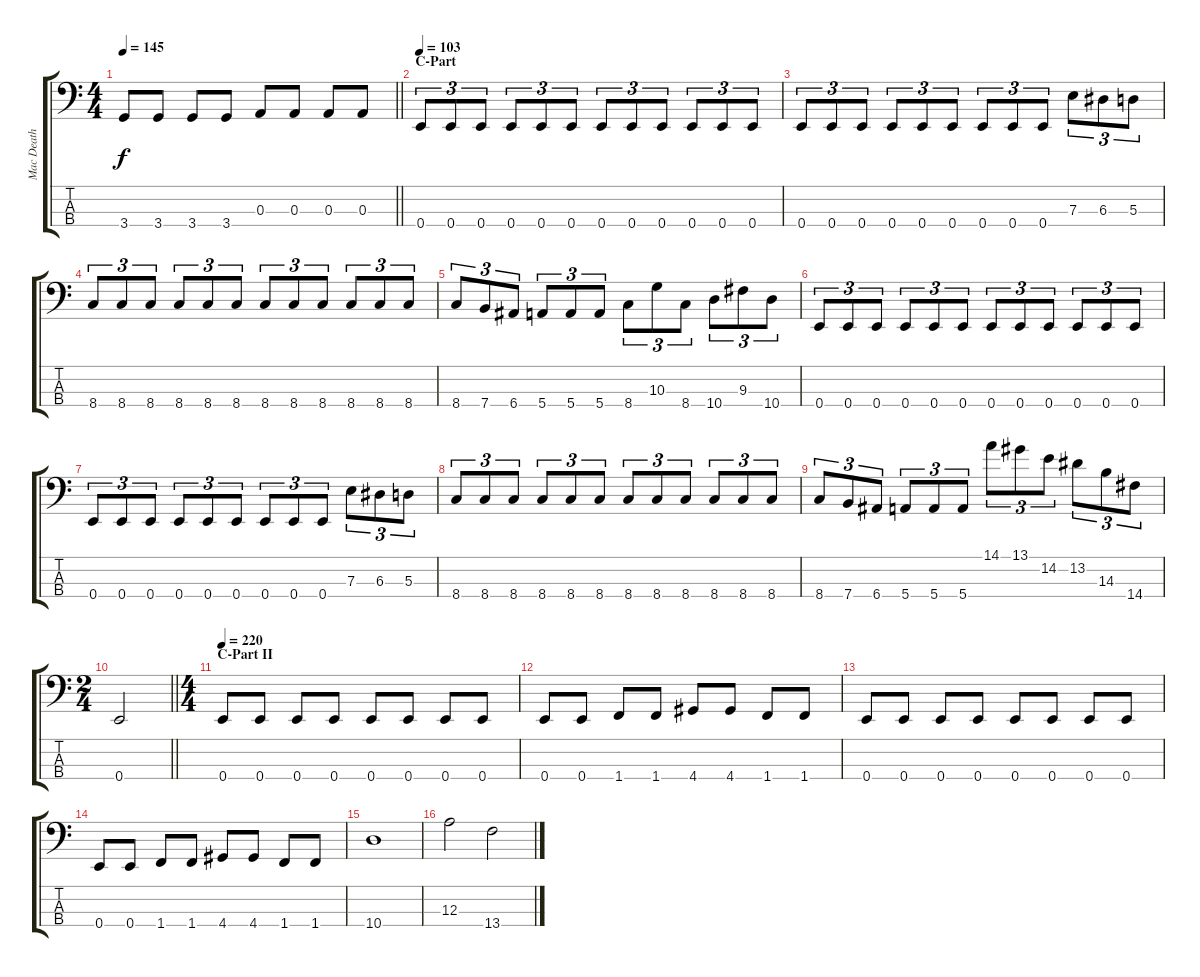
\track ("Mac Death" "Mac Death") {instrument electricbassfinger}
\staff {score tabs}
\tuning (G2 D2 A1 E1) {hide}
\ts (4 4)
\tempo 145
\clef f4
\barLineRight lightlight
\ks c
3.4.8{dy f} 3.4.8 3.4.8 3.4.8 0.3.8 0.3.8 0.3.8 0.3.8 |
\section ("" "C-Part")
\tempo 103
0.4.8{tu (3 2)} 0.4.8{tu (3 2)} 0.4.8{tu (3 2)} 0.4.8{tu (3 2)} 0.4.8{tu (3 2)} 0.4.8{tu (3 2)} 0.4.8{tu (3 2)} 0.4.8{tu (3 2)} 0.4.8{tu (3 2)} 0.4.8{tu (3 2)} 0.4.8{tu (3 2)} 0.4.8{tu (3 2)} |
0.4.8{tu (3 2)} 0.4.8{tu (3 2)} 0.4.8{tu (3 2)} 0.4.8{tu (3 2)} 0.4.8{tu (3 2)} 0.4.8{tu (3 2)} 0.4.8{tu (3 2)} 0.4.8{tu (3 2)} 0.4.8{tu (3 2)} 7.3.8{tu (3 2)} 6.3.8{tu (3 2)} 5.3.8{tu (3 2)} |
8.4.8{tu (3 2)} 8.4.8{tu (3 2)} 8.4.8{tu (3 2)} 8.4.8{tu (3 2)} 8.4.8{tu (3 2)} 8.4.8{tu (3 2)} 8.4.8{tu (3 2)} 8.4.8{tu (3 2)} 8.4.8{tu (3 2)} 8.4.8{tu (3 2)} 8.4.8{tu (3 2)} 8.4.8{tu (3 2)} |
8.4.8{tu (3 2)} 7.4.8{tu (3 2)} 6.4.8{tu (3 2)} 5.4.8{tu (3 2)} 5.4.8{tu (3 2)} 5.4.8{tu (3 2)} 8.4.8{tu (3 2)} 10.3.8{tu (3 2)} 8.4.8{tu (3 2)} 10.4.8{tu (3 2)} 9.3.8{tu (3 2)} 10.4.8{tu (3 2)} |
0.4.8{tu (3 2)} 0.4.8{tu (3 2)} 0.4.8{tu (3 2)} 0.4.8{tu (3 2)} 0.4.8{tu (3 2)} 0.4.8{tu (3 2)} 0.4.8{tu (3 2)} 0.4.8{tu (3 2)} 0.4.8{tu (3 2)} 0.4.8{tu (3 2)} 0.4.8{tu (3 2)} 0.4.8{tu (3 2)} |
0.4.8{tu (3 2)} 0.4.8{tu (3 2)} 0.4.8{tu (3 2)} 0.4.8{tu (3 2)} 0.4.8{tu (3 2)} 0.4.8{tu (3 2)} 0.4.8{tu (3 2)} 0.4.8{tu (3 2)} 0.4.8{tu (3 2)} 7.3.8{tu (3 2)} 6.3.8{tu (3 2)} 5.3.8{tu (3 2)} |
8.4.8{tu (3 2)} 8.4.8{tu (3 2)} 8.4.8{tu (3 2)} 8.4.8{tu (3 2)} 8.4.8{tu (3 2)} 8.4.8{tu (3 2)} 8.4.8{tu (3 2)} 8.4.8{tu (3 2)} 8.4.8{tu (3 2)} 8.4.8{tu (3 2)} 8.4.8{tu (3 2)} 8.4.8{tu (3 2)} |
8.4.8{tu (3 2)} 7.4.8{tu (3 2)} 6.4.8{tu (3 2)} 5.4.8{tu (3 2)} 5.4.8{tu (3 2)} 5.4.8{tu (3 2)} 14.1.8{tu (3 2)} 13.1.8{tu (3 2)} 14.2.8{tu (3 2)} 13.2.8{tu (3 2)} 14.3.8{tu (3 2)} 14.4.8{tu (3 2)} |
\ts (2 4)
\barLineRight lightlight
0.4.2 |
\ts (4 4)
\section ("" "C-Part II")
\tempo 220
0.4.8 0.4.8 0.4.8 0.4.8 0.4.8 0.4.8 0.4.8 0.4.8 |
0.4.8 0.4.8 1.4.8 1.4.8 4.4.8 4.4.8 1.4.8 1.4.8 |
0.4.8 0.4.8 0.4.8 0.4.8 0.4.8 0.4.8 0.4.8 0.4.8 |
0.4.8 0.4.8 1.4.8 1.4.8 4.4.8 4.4.8 1.4.8 1.4.8 |
10.4.1 |
12.3.2 13.4.2
